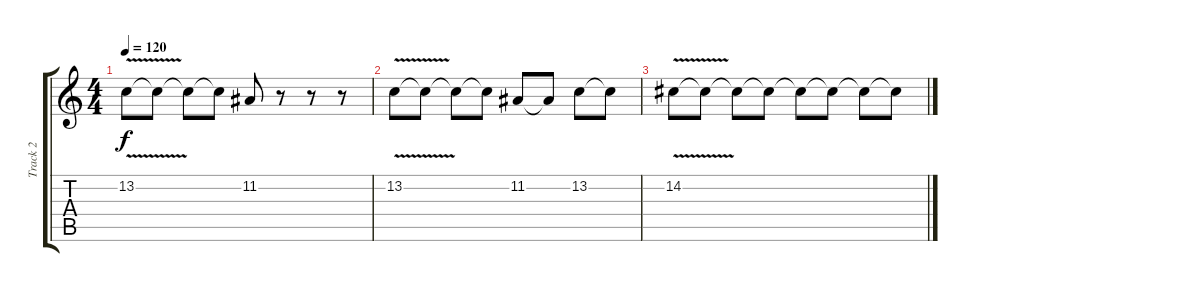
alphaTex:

\track ("Track 2" "Track 2") {instrument stringensemble1}
\staff {score tabs}
\tuning (E4 B3 G3 D3 A2 E2) {hide}
\ts (4 4)
\tempo 120
\clef g2
\ks c
13.2{v}.8{dy f} 13.2{t}.8 13.2{t}.8 13.2{t}.8 11.2.8 r.8 r.8 r.8 |
13.2{v}.8 13.2{t}.8 13.2{t}.8 13.2{t}.8 11.2.8 11.2{t}.8 13.2.8 13.2{t}.8 |
14.2{v}.8 14.2{t}.8 14.2{t}.8 14.2{t}.8 14.2{t}.8 14.2{t}.8 14.2{t}.8 14.2{t}.8
